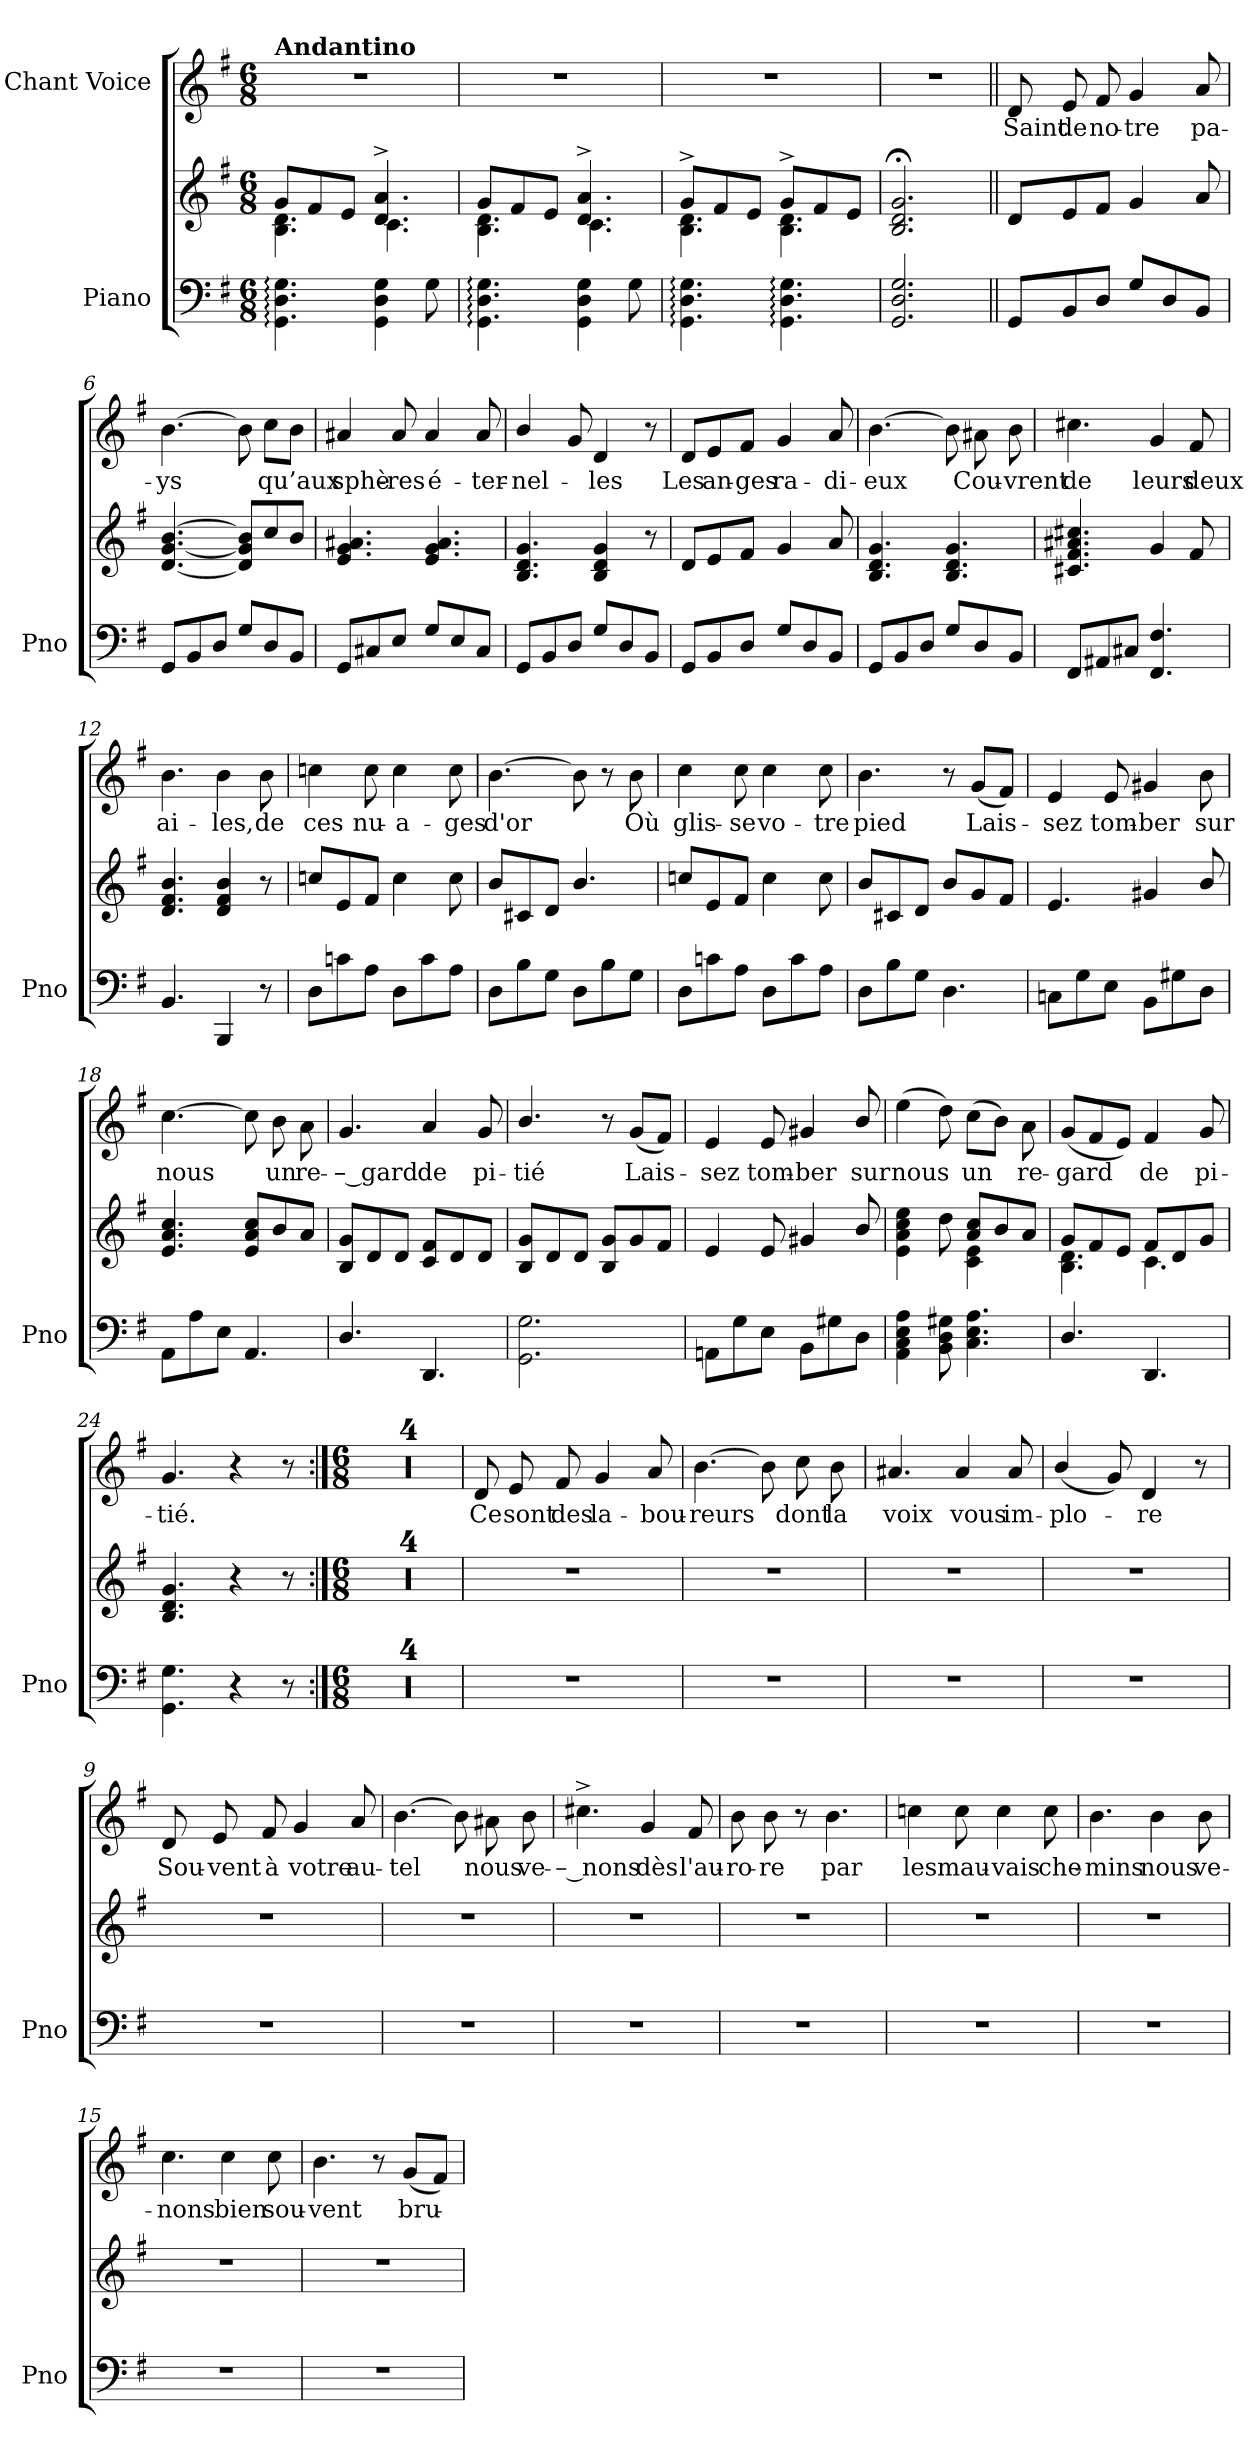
**kern	**kern	**kern	**text
*part2	*part2	*part1	*part1
*staff3	*staff2	*staff1	*staff1
*I"Piano	*	*I"Chant Voice	*
*I'Pno	*	*	*
*clefF4	*clefG2	*clefG2	*
*k[f#]	*k[f#]	*k[f#]	*
*M6/8	*M6/8	*M6/8	*
=1	=1	=1	=1
*	*^	*	*
!	!	!	!LO:TX:a:B:t=Andantino	!
4.GG\:: 4.D\:: 4.G\::	8g/L	4.B\ 4.d\	2.r	.
.	8f#/	.	.	.
.	8e/J	.	.	.
4GG\ 4D\ 4G\	4.d/^ 4.a/^	4.c\	.	.
8G\	.	.	.	.
=2	=2	=2	=2	=2
4.GG\:: 4.D\:: 4.G\::	8g/L	4.B\ 4.d\	2.r	.
.	8f#/	.	.	.
.	8e/J	.	.	.
4GG\ 4D\ 4G\	4.d/^ 4.a/^	4.c\	.	.
8G\	.	.	.	.
=3	=3	=3	=3	=3
4.GG\:: 4.D\:: 4.G\::	8g^/L	4.B\ 4.d\	2.r	.
.	8f#/	.	.	.
.	8e/J	.	.	.
4.GG\:: 4.D\:: 4.G\::	8g^/L	4.B\ 4.d\	.	.
.	8f#/	.	.	.
.	8e/J	.	.	.
*	*v	*v	*	*
=4	=4	=4	=4
2.GG/ 2.D/ 2.G/	2.B/;< 2.d/;< 2.g/;<	2.r	.
=5||	=5||	=5||	=5||
8GG/L	8d/L	8d/	Saint
8BB/	8e/	8e/	de
8D/J	8f#/J	8f#/	no-
8G/L	4g/	4g/	-tre
8D/	.	.	.
8BB/J	8a/	8a/	pa-
=6	=6	=6	=6
8GG/L	[4.d/ [4.g/ [<4.b/	[4.b\	-ys
8BB/	.	.	.
8D/J	.	.	.
8G/L	8d/] 8g/] 8b/]L	8b\]	.
8D/	8cc/	8cc\L	qu’aux
8BB/J	8b/J	8b\J	.
=7	=7	=7	=7
8GG/L	4.e/ 4.g/ 4.a#X/	4a#X/	sphè-
8C#X/	.	.	.
8E/J	.	8a#/	-res
8G/L	4.e/ 4.g/ 4.a#/	4a#/	é-
8E/	.	.	.
8C#/J	.	8a#/	-ter-
=8	=8	=8	=8
8GG/L	4.B/ 4.d/ 4.g/	4b/	-nel-
8BB/	.	.	.
8D/J	.	8g/	.
8G/L	4B/ 4d/ 4g/	4d/	-les
8D/	.	.	.
8BB/J	8r	8r	.
=9	=9	=9	=9
8GG/L	8d/L	8d/L	Les
8BB/	8e/	8e/	an-
8D/J	8f#/J	8f#/J	-ges
8G/L	4g/	4g/	ra-
8D/	.	.	.
8BB/J	8a/	8a/	-di-
=10	=10	=10	=10
8GG/L	4.B/ 4.d/ 4.g/	[4.b\	-eux
8BB/	.	.	.
8D/J	.	.	.
8G/L	4.B/ 4.d/ 4.g/	8b\]	.
8D/	.	8a#X\	Cou-
8BB/J	.	8b\	-vrent
=11	=11	=11	=11
8FF#/L	4.c#X/ 4.f#/ 4.a#X/ 4.cc#X/	4.cc#X\	de
8AA#X/	.	.	.
8C#X/J	.	.	.
4.FF#/ 4.F#/	4g/	4g/	leurs
.	8f#/	8f#/	deux
=12	=12	=12	=12
4.BB/	4.d/ 4.f#/ 4.b/	4.b\	ai-
4BBB/	4d/ 4f#/ 4b/	4b\	-les,
8r	8r	8b\	de
=13	=13	=13	=13
8D\L	8ccn/L	4ccn\	ces
8cn\	8e/	.	.
8A\J	8f#/J	8cc\	nu-
8D\L	4cc\	4cc\	-a-
8c\	.	.	.
8A\J	8cc\	8cc\	-ges
=14	=14	=14	=14
8D\L	8b/L	[4.b\	d'or
8B\	8c#X/	.	.
8G\J	8d/J	.	.
8D\L	4.b/	8b\]	.
8B\	.	8r	.
8G\J	.	8b\	Où
=15	=15	=15	=15
8D\L	8ccn/L	4cc\	glis-
8cn\	8e/	.	.
8A\J	8f#/J	8cc\	-se
8D\L	4cc\	4cc\	vo-
8c\	.	.	.
8A\J	8cc\	8cc\	-tre
=16	=16	=16	=16
8D\L	8b/L	4.b\	pied
8B\	8c#X/	.	.
8G\J	8d/J	.	.
4.D\	8b/L	8r	.
.	8g/	(8g/L	Lais-
.	8f#/J	8f#/J)	.
=17	=17	=17	=17
8Cn\L	4.e/	4e/	-sez
8G\	.	.	.
8E\J	.	8e/	tom-
8BB\L	4g#X/	4g#X/	-ber
8G#X\	.	.	.
8D\J	8b/	8b\	sur
=18	=18	=18	=18
8AA\L	4.e/ 4.a/ 4.cc/	[4.cc\	nous
8A\	.	.	.
8E\J	.	.	.
4.AA/	8e/ 8a/ 8cc/L	8cc\]	.
.	8b/	8b\	un
.	8a/J	8a\	re-
=19	=19	=19	=19
4.D/	8B/ 8g/L	4.g/	-– gard
.	8d/	.	.
.	8d/J	.	.
4.DD/	8c/ 8f#/L	4a/	de
.	8d/	.	.
.	8d/J	8g/	pi-
=20	=20	=20	=20
2.GG\ 2.G\	8B/ 8g/L	4.b/	-tié
.	8d/	.	.
.	8d/J	.	.
.	8B/ 8g/L	8r	.
.	8g/	(8g/L	Lais-
.	8f#/J	8f#/J)	.
=21	=21	=21	=21
8AAn\L	4e/	4e/	-sez
8G\	.	.	.
8E\J	8e/	8e/	tom-
8BB\L	4g#X/	4g#X/	-ber
8G#X\	.	.	.
8D\J	8b/	8b/	sur
=22	=22	=22	=22
*	*^	*	*
4AA\ 4C\ 4E\ 4A\	4e\ 4a\ 4cc\ 4ee\	4.ryy	(4ee\	nous
8BB\ 8D\ 8G#X\	8dd\	.	8dd\)	.
4.C\ 4.E\ 4.A\	8a/ 8cc/L	4c\ 4e\	(8cc\L	un
.	8b/	.	8b\J)	.
.	8a/J	8ryy	8a\	re-
=23	=23	=23	=23	=23
4.D/	8g/L	4.B\ 4.d\	(8g/L	-gard
.	8f#/	.	8f#/	.
.	8e/J	.	8e/J)	.
4.DD/	8f#/L	4.c\	4f#/	de
.	8d/	.	.	.
.	8g/J	.	8g/	pi-
*	*v	*v	*	*
=24	=24	=24	=24
4.GG\ 4.G\	4.B/ 4.d/ 4.g/	4.g/	-tié.
4r	4r	4r	.
8r	8r	8r	.
=1:|!	=1:|!	=1:|!	=1:|!
*M6/8	*M6/8	*M6/8	*
2.r	2.r	2.r	.
=2	=2	=2	=2
2.r	2.r	2.r	.
=3	=3	=3	=3
2.r	2.r	2.r	.
=4	=4	=4	=4
2.r	2.r	2.r	.
=5	=5	=5	=5
2.r	2.r	8d/	Ce
.	.	8e/	sont
.	.	8f#/	des
.	.	4g/	la-
.	.	8a/	-bou-
=6	=6	=6	=6
2.r	2.r	[4.b\	-reurs
.	.	8b\]	.
.	.	8cc\	dont
.	.	8b\	la
=7	=7	=7	=7
2.r	2.r	4.a#X/	voix
.	.	4a#/	vous
.	.	8a#/	im-
=8	=8	=8	=8
2.r	2.r	(4b/	-plo-
.	.	8g/)	.
.	.	4d/	-re
.	.	8r	.
=9	=9	=9	=9
2.r	2.r	8d/	Sou-
.	.	8e/	-vent
.	.	8f#/	à
.	.	4g/	votre
.	.	8a/	au-
=10	=10	=10	=10
2.r	2.r	[4.b\	-tel
.	.	8b\]	.
.	.	8a#X\	nous
.	.	8b\	ve-
=11	=11	=11	=11
2.r	2.r	4.cc#X^\	-– nons
.	.	4g/	dès
.	.	8f#/	l'au-
=12	=12	=12	=12
2.r	2.r	8b\	-ro-
.	.	8b\	-re
.	.	8r	.
.	.	4.b\	par
=13	=13	=13	=13
2.r	2.r	4ccn\	les
.	.	8cc\	mau-
.	.	4cc\	-vais
.	.	8cc\	che-
=14	=14	=14	=14
2.r	2.r	4.b\	-mins
.	.	4b\	nous
.	.	8b\	ve-
=15	=15	=15	=15
2.r	2.r	4.cc\	-nons
.	.	4cc\	bien
.	.	8cc\	sou-
=16	=16	=16	=16
2.r	2.r	4.b\	-vent
.	.	8r	.
.	.	(8g/L	bru-
.	.	8f#/J)	.
=	=	=	=
*-	*-	*-	*-
